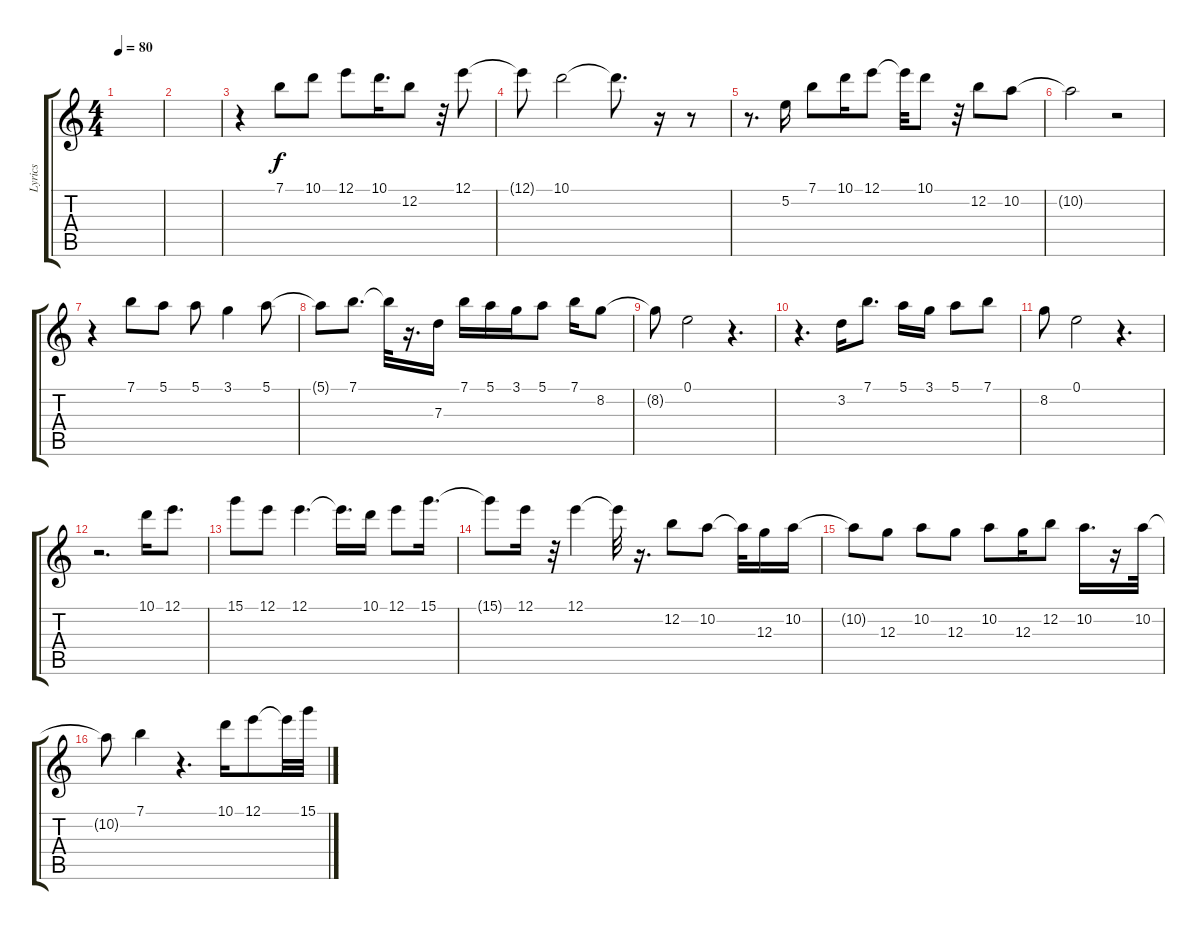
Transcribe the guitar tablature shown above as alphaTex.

\track ("Lyrics" "Lyrics") {instrument acousticguitarsteel}
\staff {score tabs}
\tuning (E4 B3 G3 D3 A2 E2) {hide}
\ts (4 4)
\tempo 80
\clef g2
\ks c
|
|
r.4 7.1.8 10.1.8 12.1.8 10.1.16{d} 12.2.8 r.32 12.1.8 |
12.1{t}.8 10.1.2 10.1{t}.8{d} r.16 r.8 |
r.8{d} 5.2.16 7.1.8 10.1.16 12.1.8 12.1{t}.32 10.1.8 r.32 12.2.8 10.2.8 |
10.2{t}.2 r.2 |
r.4 7.1.8 5.1.8 5.1.8 3.1.4 5.1.8 |
5.1{t}.8 7.1.8{d} 7.1{t}.32 r.16{d} 7.3.16 7.1.16 5.1.16 3.1.16 5.1.8 7.1.16 8.2.8 |
8.2{t}.8 0.1.2 r.4{d} |
r.4{d} 3.2.16 7.1.8{d} 5.1.16 3.1.16 5.1.8 7.1.8 |
8.2.8 0.1.2 r.4{d} |
r.2{d} 10.1.16 12.1.8{d} |
15.1.8 12.1.8 12.1.4{d} 12.1{t}.16{d} 10.1.16 12.1.8 15.1.16{d} |
15.1{t}.8 12.1.16 r.32 12.1.4 12.1{t}.32 r.16{d} 12.2.8 10.2.8 10.2{t}.32 12.3.16 10.2.16 |
10.2{t}.8 12.3.8 10.2.8 12.3.8 10.2.8 12.3.16 12.2.8 10.2.16{d} r.16 10.2.32 |
10.2{t}.8 7.1.4 r.4{d} 10.1.16 12.1.8 12.1{t}.32 15.1.32
